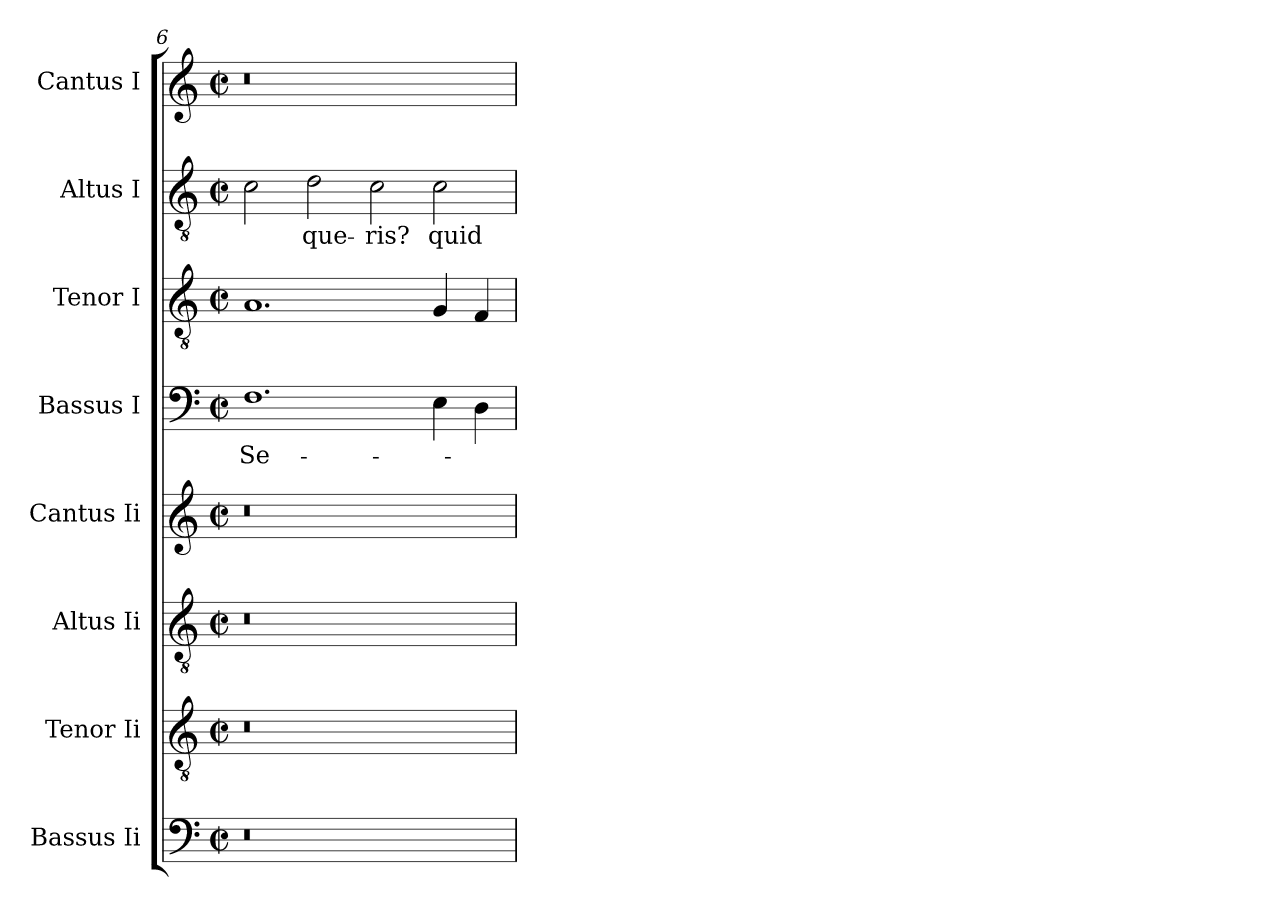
**kern	**kern	**kern	**kern	**kern	**text	**kern	**kern	**text	**kern
*part8	*part7	*part6	*part5	*part4	*part4	*part3	*part2	*part2	*part1
*staff8	*staff7	*staff6	*staff5	*staff4	*staff4	*staff3	*staff2	*staff2	*staff1
*I"Bassus Ii	*I"Tenor Ii	*I"Altus Ii	*I"Cantus Ii	*I"Bassus I	*	*I"Tenor I	*I"Altus I	*	*I"Cantus I
*clefF4	*clefGv2	*clefGv2	*clefG2	*clefF4	*	*clefGv2	*clefGv2	*	*clefG2
*M2/2	*M2/2	*M2/2	*M2/2	*M2/2	*	*M2/2	*M2/2	*	*M2/2
*met(c|)	*met(c|)	*met(c|)	*met(c|)	*met(c|)	*	*met(c|)	*met(c|)	*	*met(c|)
=6	=6	=6	=6	=6	=6	=6	=6	=6	=6
!	!	!	!	!	!LO:LY:b:cj	!	!	!	!
0r	0r	0r	0r	1.F	-Se-	1.A	2c\	.	0r
!	!	!	!	!	!	!	!	!LO:LY:b:cj	!
.	.	.	.	.	.	.	2d\	-que-	.
!	!	!	!	!	!	!	!	!LO:LY:b:cj	!
.	.	.	.	.	.	.	2c\	-ris?	.
!	!	!	!	!	!	!	!	!LO:LY:b:cj	!
.	.	.	.	4E\	.	4G/	2c\	quid	.
.	.	.	.	4D\	.	4F/	.	.	.
=	=	=	=	=	=	=	=	=	=
*-	*-	*-	*-	*-	*-	*-	*-	*-	*-
